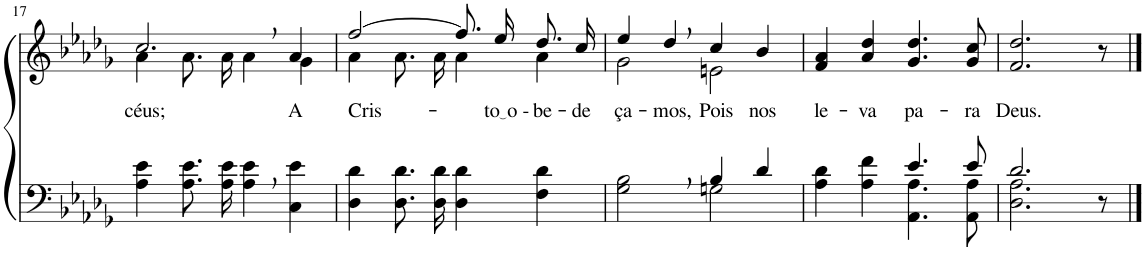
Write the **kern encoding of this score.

**kern	**kern	**text
*part2	*part1	*part1
*staff2	*staff1	*staff1
*I"Parte III e IV	*I"Parte I e II	*
!!LO:PB:g=z
*clefF4	*clefG2	*
*Trd2c3	*Trd2c3	*
*k[b-e-a-d-g-]	*k[b-e-a-d-g-]	*
*M4/4	*M4/4	*
=17	=17	=17
*	*^	*
!	!	!	!LO:LY:b
4A-\ 4e-\	2.cc,/	4a-\	céus;
8.A-\ 8.e-\L	.	8.a-\L	.
16A-\ 16e-\Jk	.	16a-\Jk	.
4A-\, 4e-\,	.	4a-\	.
!	!	!	!LO:LY:b
4C\ 4e-\	4a-/	4g-\	A
=18	=18	=18	=18
!	!	!	!LO:LY:b
4D-\ 4d-\	[2ff/	4a-\	Cris-
8.D-\ 8.d-\L	.	8.a-\L	.
16D-\ 16d-\Jk	.	16a-\Jk	.
4D-\ 4d-\	8.ff/L]	4a-\	.
!	!	!	!LO:LY:b
.	16ee-/Jk	.	to o -
!	!	!	!LO:LY:b
4F\ 4d-\	8.dd-/L	4a-\	-be-
!	!	!	!LO:LY:b
.	16cc/Jk	.	-de-
=19	=19	=19	=19
*^	*	*	*
!	!	!	!	!LO:LY:b
2ryy	2G-\ 2B-\	4ee-/	2g-\	-ça-
!	!	!	!	!LO:LY:b
.	.	4dd-,/	.	-mos,
!	!	!	!	!LO:LY:b
4B-/	2Gn\	4cc/	2en\	Pois
!	!	!	!	!LO:LY:b
4d-/	.	4b-/	.	nos
*	*	*v	*v	*
=20	=20	=20	=20
!	!	!	!LO:LY:b
2ryy	4A-\ 4d-\	4f/ 4a-/	le-
!	!	!	!LO:LY:b
.	4A-\ 4f\	4a-/ 4dd-/	-va
!	!	!	!LO:LY:b
4.e-/	4.AA-\ 4.A-\	4.g-/ 4.dd-/	pa-
!	!	!	!LO:LY:b
8e-/	8AA-\ 8A-\	8g-/ 8cc/	-ra
=21	=21	=21	=21
!	!	!	!LO:LY:b
2.d-/	2.D-\ 2.A-\	2.f/ 2.dd-/	Deus.
8r	8ryy	8r	.
*v	*v	*	*
==	==	==
*-	*-	*-
